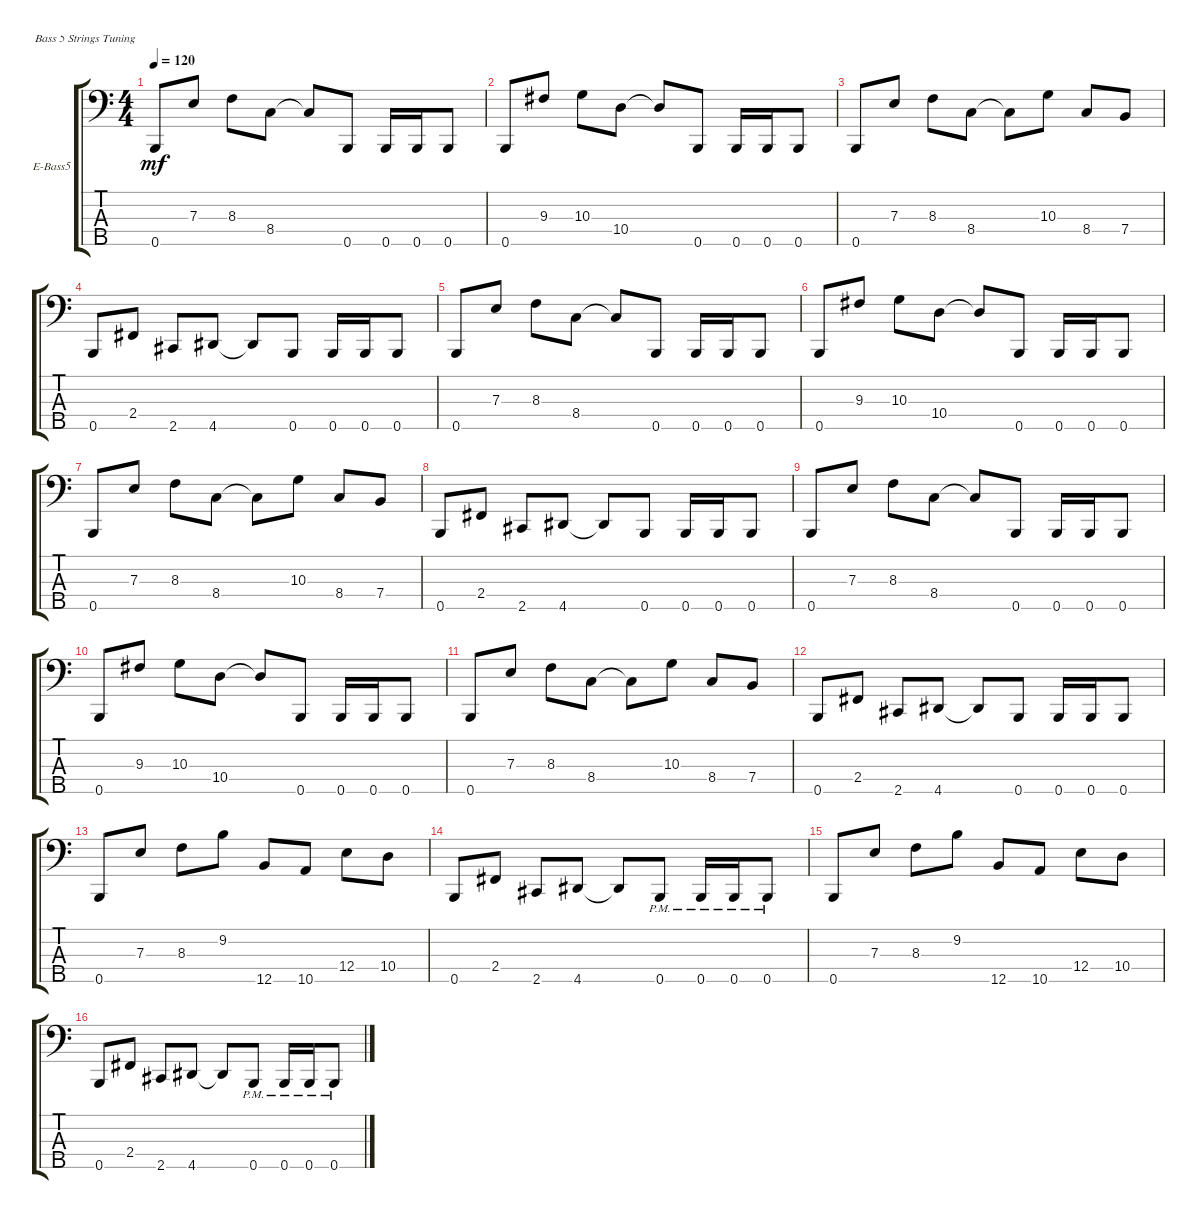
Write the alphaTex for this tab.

\defaultSystemsLayout 4
\bracketExtendMode groupsimilarinstruments
\firstSystemTrackNameOrientation horizontal
\otherSystemsTrackNameOrientation horizontal
\track ("Electric Bass" "E-Bass5") {instrument electricbassfinger}
\staff {score tabs}
\tuning (G2 D2 A1 E1 B0)
\ts (4 4)
\tempo 120
\clef f4
\ks c
0.5.8{dy mf} 7.3.8 8.3.8 8.4.8 8.4{t}.8 0.5.8 0.5.16 0.5.16 0.5.8 |
0.5.8 9.3.8 10.3.8 10.4.8 10.4{t}.8 0.5.8 0.5.16 0.5.16 0.5.8 |
0.5.8 7.3.8 8.3.8 8.4.8 8.4{t}.8 10.3.8 8.4.8 7.4.8 |
0.5.8 2.4.8 2.5.8 4.5.8 4.5{t}.8 0.5.8 0.5.16 0.5.16 0.5.8 |
0.5.8 7.3.8 8.3.8 8.4.8 8.4{t}.8 0.5.8 0.5.16 0.5.16 0.5.8 |
0.5.8 9.3.8 10.3.8 10.4.8 10.4{t}.8 0.5.8 0.5.16 0.5.16 0.5.8 |
0.5.8 7.3.8 8.3.8 8.4.8 8.4{t}.8 10.3.8 8.4.8 7.4.8 |
0.5.8 2.4.8 2.5.8 4.5.8 4.5{t}.8 0.5.8 0.5.16 0.5.16 0.5.8 |
0.5.8 7.3.8 8.3.8 8.4.8 8.4{t}.8 0.5.8 0.5.16 0.5.16 0.5.8 |
0.5.8 9.3.8 10.3.8 10.4.8 10.4{t}.8 0.5.8 0.5.16 0.5.16 0.5.8 |
0.5.8 7.3.8 8.3.8 8.4.8 8.4{t}.8 10.3.8 8.4.8 7.4.8 |
0.5.8 2.4.8 2.5.8 4.5.8 4.5{t}.8 0.5.8 0.5.16 0.5.16 0.5.8 |
0.5.8 7.3.8 8.3.8 9.2.8 12.5.8 10.5.8 12.4.8 10.4.8 |
0.5.8 2.4.8 2.5.8 4.5.8 4.5{t}.8 0.5{pm}.8 0.5{pm}.16 0.5{pm}.16 0.5{pm}.8 |
0.5.8 7.3.8 8.3.8 9.2.8 12.5.8 10.5.8 12.4.8 10.4.8 |
0.5.8 2.4.8 2.5.8 4.5.8 4.5{t}.8 0.5{pm}.8 0.5{pm}.16 0.5{pm}.16 0.5{pm}.8
